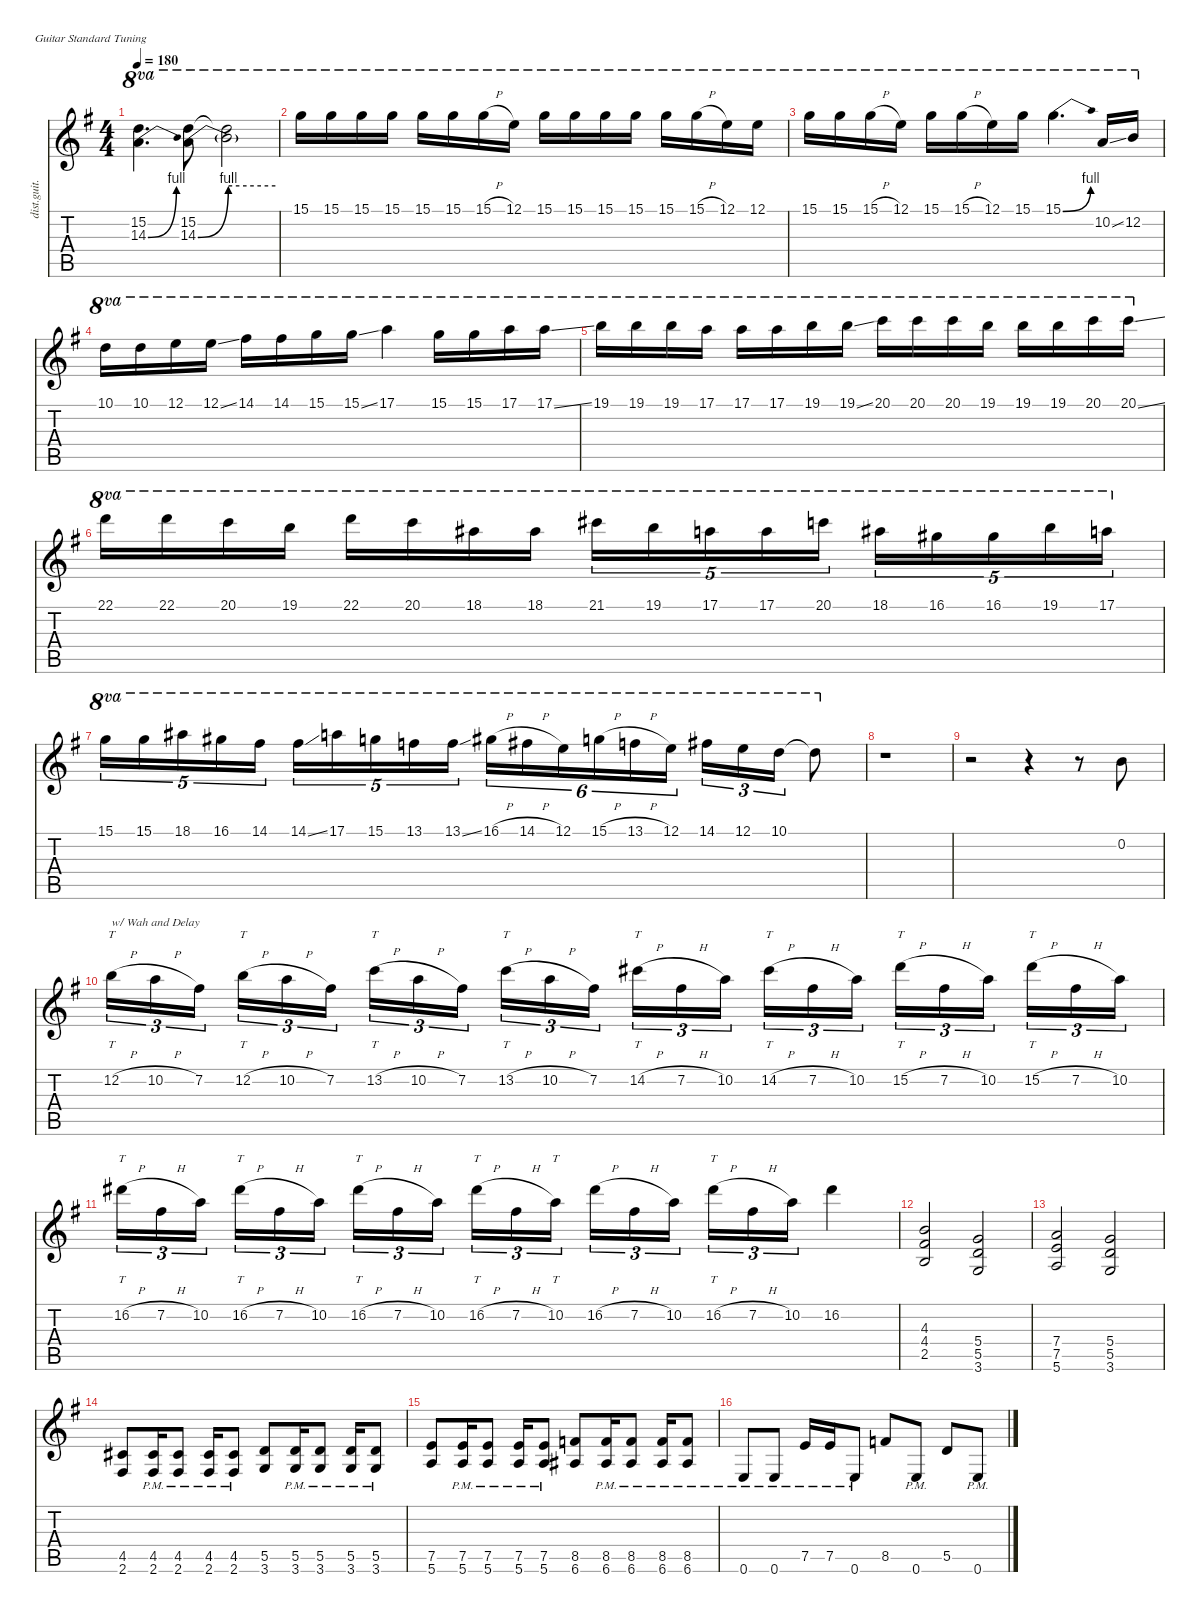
\defaultSystemsLayout 4
\hideDynamics
\bracketExtendMode nobrackets
\otherSystemsTrackNameOrientation horizontal
\track ("Kirk Hammett" "dist.guit.") {instrument distortionguitar}
\staff {score tabs}
\tuning (E4 B3 G3 D3 A2 E2)
\ts (4 4)
\tempo 180
\clef g2
\ks eminor
(15.2{acc forcenatural} 14.3{be (bend 0 0 15 4) acc forcenatural}).4{d ot 8va dy f beam Down} (15.2{acc forcenatural} 14.3{be (bend 0 0 60 4) acc forcenatural}).8{ot 8va beam Down} (15.2{t acc forcenatural} 14.3{be (hold 0 4 60 4) t}).2{ot 8va beam Down} |
15.1{acc forcenatural}.16{ot 8va beam Down} 15.1{acc forcenatural}.16{ot 8va beam Down} 15.1{acc forcenatural}.16{ot 8va beam Down} 15.1{acc forcenatural}.16{ot 8va beam Down} 15.1{acc forcenatural}.16{ot 8va beam Down} 15.1{acc forcenatural}.16{ot 8va beam Down} 15.1{h acc forcenatural}.16{ot 8va beam Down} 12.1{acc forcenatural}.16{ot 8va beam Down} 15.1{acc forcenatural}.16{ot 8va beam Down} 15.1{acc forcenatural}.16{ot 8va beam Down} 15.1{acc forcenatural}.16{ot 8va beam Down} 15.1{acc forcenatural}.16{ot 8va beam Down} 15.1{acc forcenatural}.16{ot 8va beam Down} 15.1{h acc forcenatural}.16{ot 8va beam Down} 12.1{acc forcenatural}.16{ot 8va beam Down} 12.1{acc forcenatural}.16{ot 8va beam Down} |
15.1{acc forcenatural}.16{ot 8va beam Down} 15.1{acc forcenatural}.16{ot 8va beam Down} 15.1{h acc forcenatural}.16{ot 8va beam Down} 12.1{acc forcenatural}.16{ot 8va beam Down} 15.1{acc forcenatural}.16{ot 8va beam Down} 15.1{h acc forcenatural}.16{ot 8va beam Down} 12.1{acc forcenatural}.16{ot 8va beam Down} 15.1{acc forcenatural}.16{ot 8va beam Down} 15.1{be (bend 0 0 15 4) acc forcenatural}.4{d ot 8va beam Down} 10.2{ss acc forcenatural}.16{ot 8va beam Up} 12.2{acc forcenatural}.16{ot 8va beam Up} |
10.1{acc forcenatural}.16{ot 8va beam Down} 10.1{acc forcenatural}.16{ot 8va beam Down} 12.1{acc forcenatural}.16{ot 8va beam Down} 12.1{ss acc forcenatural}.16{ot 8va beam Down} 14.1{acc #}.16{ot 8va beam Down} 14.1{acc #}.16{ot 8va beam Down} 15.1{acc forcenatural}.16{ot 8va beam Down} 15.1{ss acc forcenatural}.16{ot 8va beam Down} 17.1{acc forcenatural}.4{ot 8va beam Down} 15.1{acc forcenatural}.16{ot 8va beam Down} 15.1{acc forcenatural}.16{ot 8va beam Down} 17.1{acc forcenatural}.16{ot 8va beam Down} 17.1{ss acc forcenatural}.16{ot 8va beam Down} |
19.1{acc forcenatural}.16{ot 8va beam Down} 19.1{acc forcenatural}.16{ot 8va beam Down} 19.1{acc forcenatural}.16{ot 8va beam Down} 17.1{acc forcenatural}.16{ot 8va beam Down} 17.1{acc forcenatural}.16{ot 8va beam Down} 17.1{acc forcenatural}.16{ot 8va beam Down} 19.1{acc forcenatural}.16{ot 8va beam Down} 19.1{ss acc forcenatural}.16{ot 8va beam Down} 20.1{acc forcenatural}.16{ot 8va beam Down} 20.1{acc forcenatural}.16{ot 8va beam Down} 20.1{acc forcenatural}.16{ot 8va beam Down} 19.1{acc forcenatural}.16{ot 8va beam Down} 19.1{acc forcenatural}.16{ot 8va beam Down} 19.1{acc forcenatural}.16{ot 8va beam Down} 20.1{acc forcenatural}.16{ot 8va beam Down} 20.1{ss acc forcenatural}.16{ot 8va beam Down} |
22.1{acc forcenatural}.16{ot 8va beam Down} 22.1{acc forcenatural}.16{ot 8va beam Down} 20.1{acc forcenatural}.16{ot 8va beam Down} 19.1{acc forcenatural}.16{ot 8va beam Down} 22.1{acc forcenatural}.16{ot 8va beam Down} 20.1{acc forcenatural}.16{ot 8va beam Down} 18.1{acc #}.16{ot 8va beam Down} 18.1{acc #}.16{ot 8va beam Down} 21.1{acc #}.16{tu (5 4) ot 8va beam Down} 19.1{acc forcenatural}.16{tu (5 4) ot 8va beam Down} 17.1{acc forcenatural}.16{tu (5 4) ot 8va beam Down} 17.1{acc forcenatural}.16{tu (5 4) ot 8va beam Down} 20.1{acc forcenatural}.16{tu (5 4) ot 8va beam Down} 18.1{acc #}.16{tu (5 4) ot 8va beam Down} 16.1{acc #}.16{tu (5 4) ot 8va beam Down} 16.1{acc #}.16{tu (5 4) ot 8va beam Down} 19.1{acc forcenatural}.16{tu (5 4) ot 8va beam Down} 17.1{acc forcenatural}.16{tu (5 4) ot 8va beam Down} |
15.1{acc forcenatural}.16{tu (5 4) ot 8va beam Down} 15.1{acc forcenatural}.16{tu (5 4) ot 8va beam Down} 18.1{acc #}.16{tu (5 4) ot 8va beam Down} 16.1{acc #}.16{tu (5 4) ot 8va beam Down} 14.1{acc #}.16{tu (5 4) ot 8va beam Down} 14.1{ss acc #}.16{tu (5 4) ot 8va beam Down} 17.1{acc forcenatural}.16{tu (5 4) ot 8va beam Down} 15.1{acc forcenatural}.16{tu (5 4) ot 8va beam Down} 13.1{acc forcenatural}.16{tu (5 4) ot 8va beam Down} 13.1{ss acc forcenatural}.16{tu (5 4) ot 8va beam Down} 16.1{h acc #}.16{tu (6 4) ot 8va beam Down} 14.1{h acc #}.16{tu (6 4) ot 8va beam Down} 12.1{acc forcenatural}.16{tu (6 4) ot 8va beam Down} 15.1{h acc forcenatural}.16{tu (6 4) ot 8va beam Down} 13.1{h acc forcenatural}.16{tu (6 4) ot 8va beam Down} 12.1{acc forcenatural}.16{tu (6 4) ot 8va beam Down} 14.1{acc #}.16{tu (3 2) ot 8va beam Down} 12.1{acc forcenatural}.16{tu (3 2) ot 8va beam Down} 10.1{acc forcenatural}.16{tu (3 2) ot 8va beam Down} 10.1{t acc forcenatural}.8{ot 8va beam Down} |
r.1{beam Down} |
r.2{beam Down} r.4{beam Down} r.8{beam Down} 0.2{acc forcenatural}.8{beam Down} |
12.2{h acc forcenatural}.16{tt tu (3 2) txt "w/ Wah and Delay" beam Down} 10.2{h acc forcenatural}.16{tu (3 2) beam Down} 7.2{acc #}.16{tu (3 2) beam Down} 12.2{h acc forcenatural}.16{tt tu (3 2) beam Down} 10.2{h acc forcenatural}.16{tu (3 2) beam Down} 7.2{acc #}.16{tu (3 2) beam Down} 13.2{h acc forcenatural}.16{tt tu (3 2) beam Down} 10.2{h acc forcenatural}.16{tu (3 2) beam Down} 7.2{acc #}.16{tu (3 2) beam Down} 13.2{h acc forcenatural}.16{tt tu (3 2) beam Down} 10.2{h acc forcenatural}.16{tu (3 2) beam Down} 7.2{acc #}.16{tu (3 2) beam Down} 14.2{h acc #}.16{tt tu (3 2) beam Down} 7.2{h acc #}.16{tu (3 2) beam Down} 10.2{acc forcenatural}.16{tu (3 2) beam Down} 14.2{h acc #}.16{tt tu (3 2) beam Down} 7.2{h acc #}.16{tu (3 2) beam Down} 10.2{acc forcenatural}.16{tu (3 2) beam Down} 15.2{h acc forcenatural}.16{tt tu (3 2) beam Down} 7.2{h acc #}.16{tu (3 2) beam Down} 10.2{acc forcenatural}.16{tu (3 2) beam Down} 15.2{h acc forcenatural}.16{tt tu (3 2) beam Down} 7.2{h acc #}.16{tu (3 2) beam Down} 10.2{acc forcenatural}.16{tu (3 2) beam Down} |
16.2{h acc #}.16{tt tu (3 2) beam Down} 7.2{h acc #}.16{tu (3 2) beam Down} 10.2{acc forcenatural}.16{tu (3 2) beam Down} 16.2{h acc #}.16{tt tu (3 2) beam Down} 7.2{h acc #}.16{tu (3 2) beam Down} 10.2{acc forcenatural}.16{tu (3 2) beam Down} 16.2{h acc #}.16{tt tu (3 2) beam Down} 7.2{h acc #}.16{tu (3 2) beam Down} 10.2{acc forcenatural}.16{tu (3 2) beam Down} 16.2{h acc #}.16{tt tu (3 2) beam Down} 7.2{h acc #}.16{tu (3 2) beam Down} 10.2{acc forcenatural}.16{tt tu (3 2) beam Down} 16.2{h acc #}.16{tu (3 2) beam Down} 7.2{h acc #}.16{tu (3 2) beam Down} 10.2{acc forcenatural}.16{tu (3 2) beam Down} 16.2{h acc #}.16{tt tu (3 2) beam Down} 7.2{h acc #}.16{tu (3 2) beam Down} 10.2{acc forcenatural}.16{tu (3 2) beam Down} 16.2{acc #}.4{beam Down} |
(4.3{acc forcenatural} 4.4{acc #} 2.5{acc forcenatural}).2{beam Up} (5.4{acc forcenatural} 5.5{acc forcenatural} 3.6{acc forcenatural}).2{beam Up} |
(7.4{acc forcenatural} 7.5{acc forcenatural} 5.6{acc forcenatural}).2{beam Up} (5.4{acc forcenatural} 5.5{acc forcenatural} 3.6{acc forcenatural}).2{beam Up} |
(4.5{acc #} 2.6{acc #}).8{beam Up} (4.5{pm acc #} 2.6{pm acc #}).16{beam Up} (4.5{pm acc #} 2.6{pm acc #}).8{beam Up} (4.5{pm acc #} 2.6{pm acc #}).16{beam Up} (4.5{pm acc #} 2.6{pm acc #}).8{beam Up} (5.5{acc forcenatural} 3.6{acc forcenatural}).8{beam Up} (5.5{pm acc forcenatural} 3.6{pm acc forcenatural}).16{beam Up} (5.5{pm acc forcenatural} 3.6{pm acc forcenatural}).8{beam Up} (5.5{pm acc forcenatural} 3.6{pm acc forcenatural}).16{beam Up} (5.5{pm acc forcenatural} 3.6{pm acc forcenatural}).8{beam Up} |
(7.5{acc forcenatural} 5.6{acc forcenatural}).8{beam Up} (7.5{pm acc forcenatural} 5.6{pm acc forcenatural}).16{beam Up} (7.5{pm acc forcenatural} 5.6{pm acc forcenatural}).8{beam Up} (7.5{pm acc forcenatural} 5.6{pm acc forcenatural}).16{beam Up} (7.5{pm acc forcenatural} 5.6{pm acc forcenatural}).8{beam Up} (8.5{acc forcenatural} 6.6{acc #}).8{beam Up} (8.5{pm acc forcenatural} 6.6{pm acc #}).16{beam Up} (8.5{pm acc forcenatural} 6.6{pm acc #}).8{beam Up} (8.5{pm acc forcenatural} 6.6{pm acc #}).16{beam Up} (8.5{pm acc forcenatural} 6.6{pm acc #}).8{beam Up} |
0.6{pm acc forcenatural}.8{beam Up} 0.6{pm acc forcenatural}.8{beam Up} 7.5{pm acc forcenatural}.16{beam Up} 7.5{pm acc forcenatural}.16{beam Up} 0.6{pm acc forcenatural}.8{beam Up} 8.5{acc forcenatural}.8{beam Up} 0.6{pm acc forcenatural}.8{beam Up} 5.5{acc forcenatural}.8{beam Up} 0.6{pm acc forcenatural}.8{beam Up}
